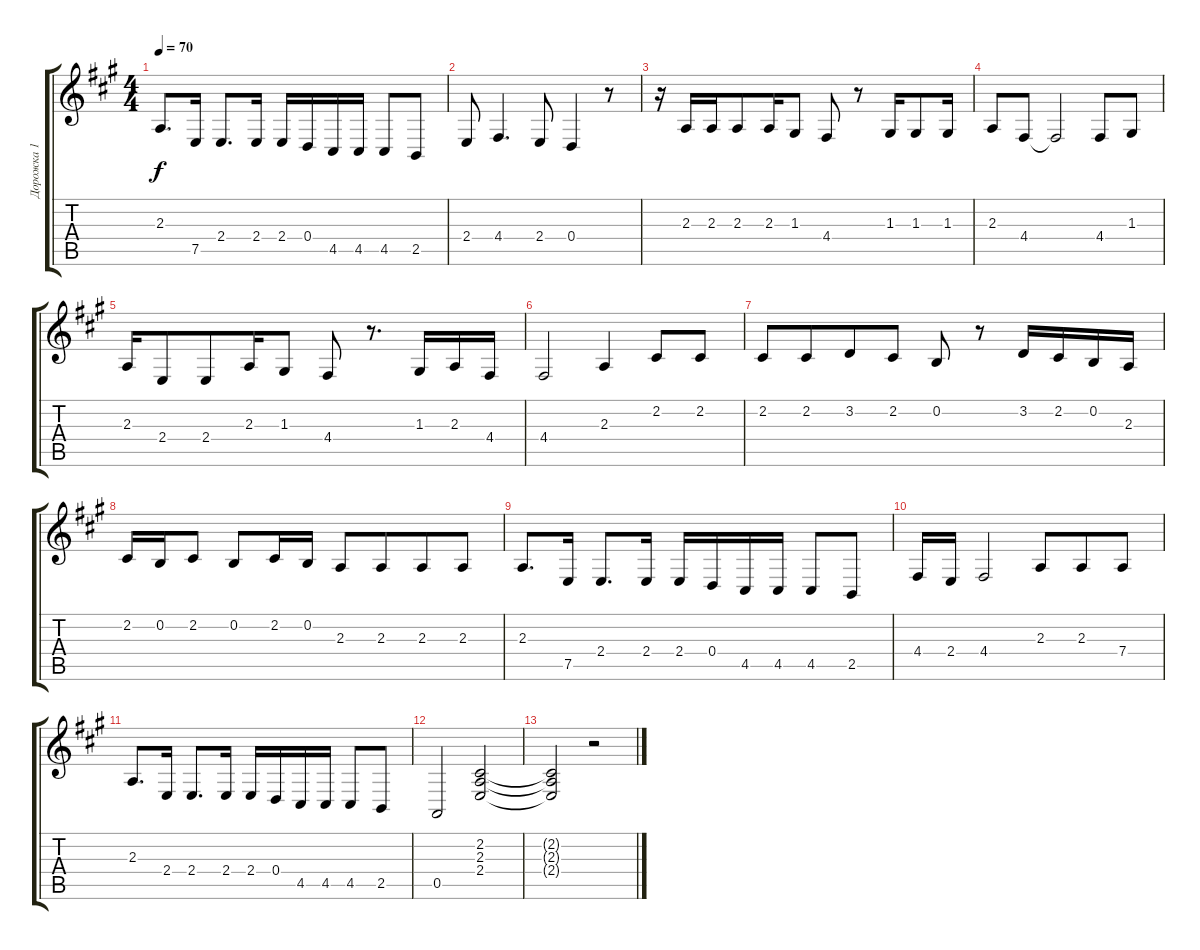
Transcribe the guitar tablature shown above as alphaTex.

\track ("Дорожка 1" "Дорожка 1") {instrument acousticgrandpiano}
\staff {score tabs}
\tuning (E4 B3 G3 D3 A2 E2) {hide}
\ts (4 4)
\tempo 70
\clef g2
\ks a
2.3.8{d dy f} 7.5.16 2.4.8{d} 2.4.16 2.4.16 0.4.16 4.5.16 4.5.16 4.5.8 2.5.8 |
2.4.8 4.4.4{d} 2.4.8 0.4.4 r.8 |
r.16 2.3.16 2.3.16 2.3.8{beam merge} 2.3.16 1.3.8 4.4.8 r.8 1.3.16 1.3.8 1.3.16 |
2.3.8 4.4.8 4.4{t}.2 4.4.8 1.3.8 |
2.3.16 2.4.8 2.4.8{beam merge} 2.3.16 1.3.8 4.4.8 r.8{d} 1.3.16 2.3.16 4.4.16 |
4.4.2 2.3.4 2.2.8 2.2.8 |
2.2.8 2.2.8{beam merge} 3.2.8 2.2.8 0.2.8 r.8 3.2.16 2.2.16 0.2.16 2.3.16 |
2.2.16 0.2.16 2.2.8 0.2.8 2.2.16 0.2.16 2.3.8 2.3.8{beam merge} 2.3.8 2.3.8 |
2.3.8{d} 7.5.16 2.4.8{d} 2.4.16 2.4.16 0.4.16 4.5.16 4.5.16 4.5.8 2.5.8 |
4.4.16 2.4.16 4.4.2 2.3.8{beam merge} 2.3.8 7.4.8 |
2.3.8{d} 2.4.16 2.4.8{d} 2.4.16 2.4.16 0.4.16 4.5.16 4.5.16 4.5.8 2.5.8 |
0.5.2 (2.2 2.3 2.4).2{beam Up} |
(2.2{t} 2.3{t} 2.4{t}).2{beam Up} r.2
